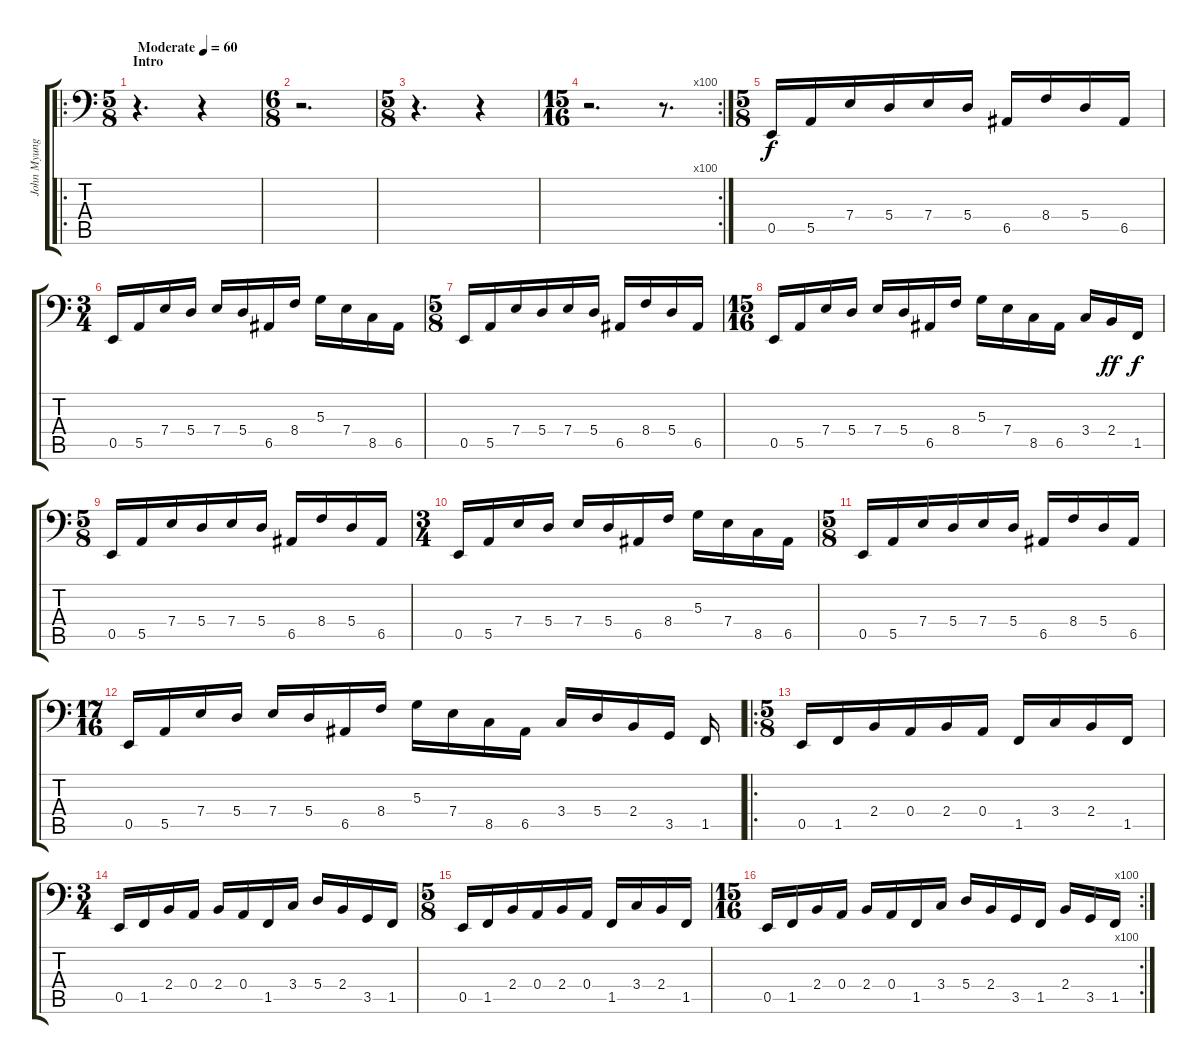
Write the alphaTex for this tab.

\track ("John Myung" "John Myung") {instrument electricbassfinger}
\staff {score tabs}
\tuning (C3 G2 D2 A1 E1 B0) {hide}
\ro
\ts (5 8)
\section ("" "Intro")
\tempo (60 "Moderate")
\clef f4
\ks c
r.4{d dy f instrument electricbassfinger} r.4 |
\ts (6 8)
r.2{d} |
\ts (5 8)
r.4{d} r.4 |
\rc 100
\ts (15 16)
r.2{d} r.8{d} |
\ts (5 8)
0.5.16 5.5.16 7.4.16 5.4.16 7.4.16 5.4.16 6.5.16 8.4.16 5.4.16 6.5.16 |
\ts (3 4)
0.5.16 5.5.16 7.4.16 5.4.16 7.4.16 5.4.16 6.5.16 8.4.16 5.3.16 7.4.16 8.5.16 6.5.16 |
\ts (5 8)
0.5.16 5.5.16 7.4.16 5.4.16 7.4.16 5.4.16 6.5.16 8.4.16 5.4.16 6.5.16 |
\ts (15 16)
0.5.16 5.5.16 7.4.16 5.4.16 7.4.16 5.4.16 6.5.16 8.4.16 5.3.16 7.4.16 8.5.16 6.5.16 3.4.16 2.4.16{dy ff} 1.5.16{dy f} |
\ts (5 8)
0.5.16 5.5.16 7.4.16 5.4.16 7.4.16 5.4.16 6.5.16 8.4.16 5.4.16 6.5.16 |
\ts (3 4)
0.5.16 5.5.16 7.4.16 5.4.16 7.4.16 5.4.16 6.5.16 8.4.16 5.3.16 7.4.16 8.5.16 6.5.16 |
\ts (5 8)
0.5.16 5.5.16 7.4.16 5.4.16 7.4.16 5.4.16 6.5.16 8.4.16 5.4.16 6.5.16 |
\ts (17 16)
0.5.16 5.5.16 7.4.16 5.4.16 7.4.16 5.4.16 6.5.16 8.4.16 5.3.16 7.4.16 8.5.16 6.5.16 3.4.16 5.4.16 2.4.16 3.5.16 1.5.16 |
\ro
\ts (5 8)
0.5.16 1.5.16 2.4.16 0.4.16 2.4.16 0.4.16 1.5.16 3.4.16 2.4.16 1.5.16 |
\ts (3 4)
0.5.16 1.5.16 2.4.16 0.4.16 2.4.16 0.4.16 1.5.16 3.4.16 5.4.16 2.4.16 3.5.16 1.5.16 |
\ts (5 8)
0.5.16 1.5.16 2.4.16 0.4.16 2.4.16 0.4.16 1.5.16 3.4.16 2.4.16 1.5.16 |
\rc 100
\ts (15 16)
0.5.16 1.5.16 2.4.16 0.4.16 2.4.16 0.4.16 1.5.16 3.4.16 5.4.16 2.4.16 3.5.16 1.5.16 2.4.16 3.5.16 1.5.16
